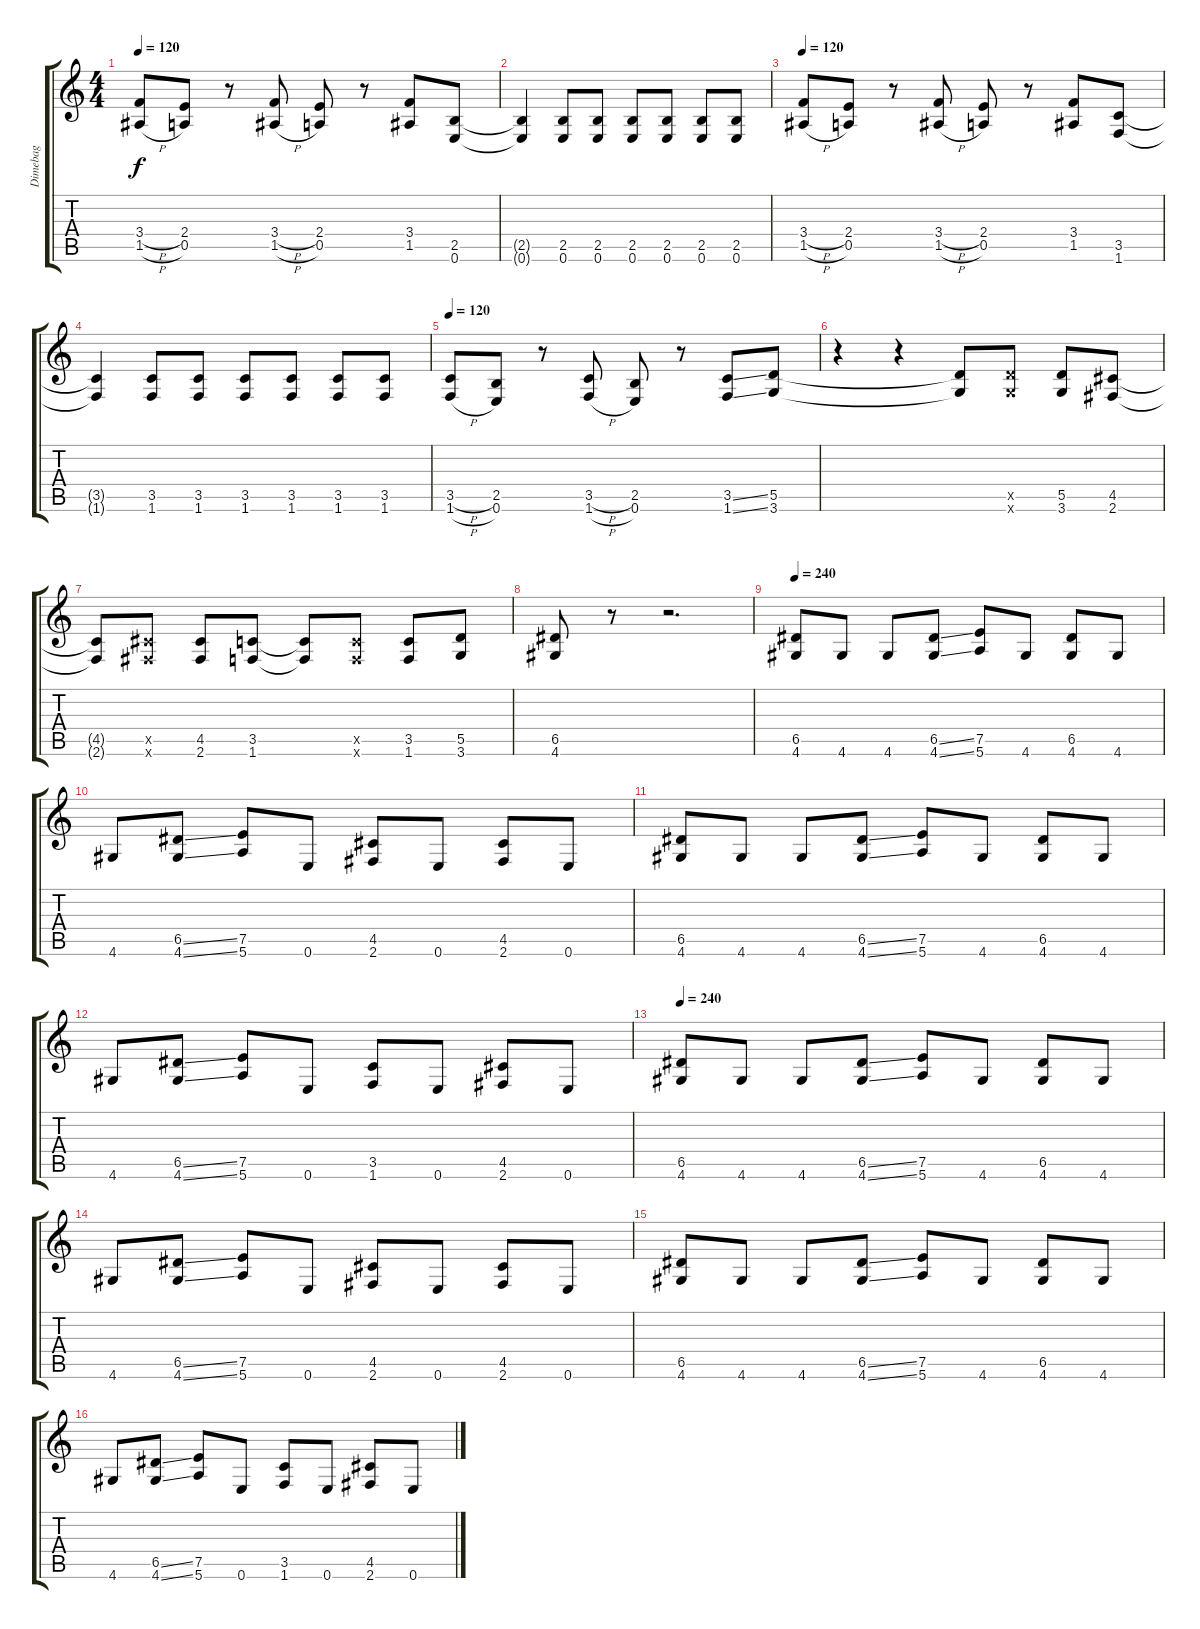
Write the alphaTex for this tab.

\track ("Dimebag" "Dimebag") {instrument distortionguitar}
\staff {score tabs}
\tuning (E4 B3 G3 D3 A2 E2) {hide}
\ts (4 4)
\tempo 120
\clef g2
\ks c
(3.4{h} 1.5{h}).8{dy f} (2.4 0.5).8 r.8 (3.4{h} 1.5{h}).8 (2.4 0.5).8 r.8 (3.4 1.5).8 (2.5 0.6).8 |
(2.5{t} 0.6{t}).4 (2.5 0.6).8 (2.5 0.6).8 (2.5 0.6).8 (2.5 0.6).8 (2.5 0.6).8 (2.5 0.6).8 |
\tempo 120
(3.4{h} 1.5{h}).8 (2.4 0.5).8 r.8 (3.4{h} 1.5{h}).8 (2.4 0.5).8 r.8 (3.4 1.5).8 (3.5 1.6).8 |
(3.5{t} 1.6{t}).4 (3.5 1.6).8 (3.5 1.6).8 (3.5 1.6).8 (3.5 1.6).8 (3.5 1.6).8 (3.5 1.6).8 |
\tempo 120
(3.5{h} 1.6{h}).8 (2.5 0.6).8 r.8 (3.5{h} 1.6{h}).8 (2.5 0.6).8 r.8 (3.5{ss} 1.6{ss}).8 (5.5 3.6).8 |
r.4 r.4 (5.5{t} 3.6{t}).8 (5.5{x} 3.6{x}).8 (5.5 3.6).8 (4.5 2.6).8 |
(4.5{t} 2.6{t}).8 (4.5{x} 2.6{x}).8 (4.5 2.6).8 (3.5 1.6).8 (3.5{t} 1.6{t}).8 (3.5{x} 1.6{x}).8 (3.5 1.6).8 (5.5 3.6).8 |
(6.5 4.6).8 r.8 r.2{d} |
\tempo 240
(6.5 4.6).8 4.6.8 4.6.8 (6.5{ss} 4.6{ss}).8 (7.5 5.6).8 4.6.8 (6.5 4.6).8 4.6.8 |
4.6.8 (6.5{ss} 4.6{ss}).8 (7.5 5.6).8 0.6.8 (4.5 2.6).8 0.6.8 (4.5 2.6).8 0.6.8 |
(6.5 4.6).8 4.6.8 4.6.8 (6.5{ss} 4.6{ss}).8 (7.5 5.6).8 4.6.8 (6.5 4.6).8 4.6.8 |
4.6.8 (6.5{ss} 4.6{ss}).8 (7.5 5.6).8 0.6.8 (3.5 1.6).8 0.6.8 (4.5 2.6).8 0.6.8 |
\tempo 240
(6.5 4.6).8 4.6.8 4.6.8 (6.5{ss} 4.6{ss}).8 (7.5 5.6).8 4.6.8 (6.5 4.6).8 4.6.8 |
4.6.8 (6.5{ss} 4.6{ss}).8 (7.5 5.6).8 0.6.8 (4.5 2.6).8 0.6.8 (4.5 2.6).8 0.6.8 |
(6.5 4.6).8 4.6.8 4.6.8 (6.5{ss} 4.6{ss}).8 (7.5 5.6).8 4.6.8 (6.5 4.6).8 4.6.8 |
4.6.8 (6.5{ss} 4.6{ss}).8 (7.5 5.6).8 0.6.8 (3.5 1.6).8 0.6.8 (4.5 2.6).8 0.6.8
